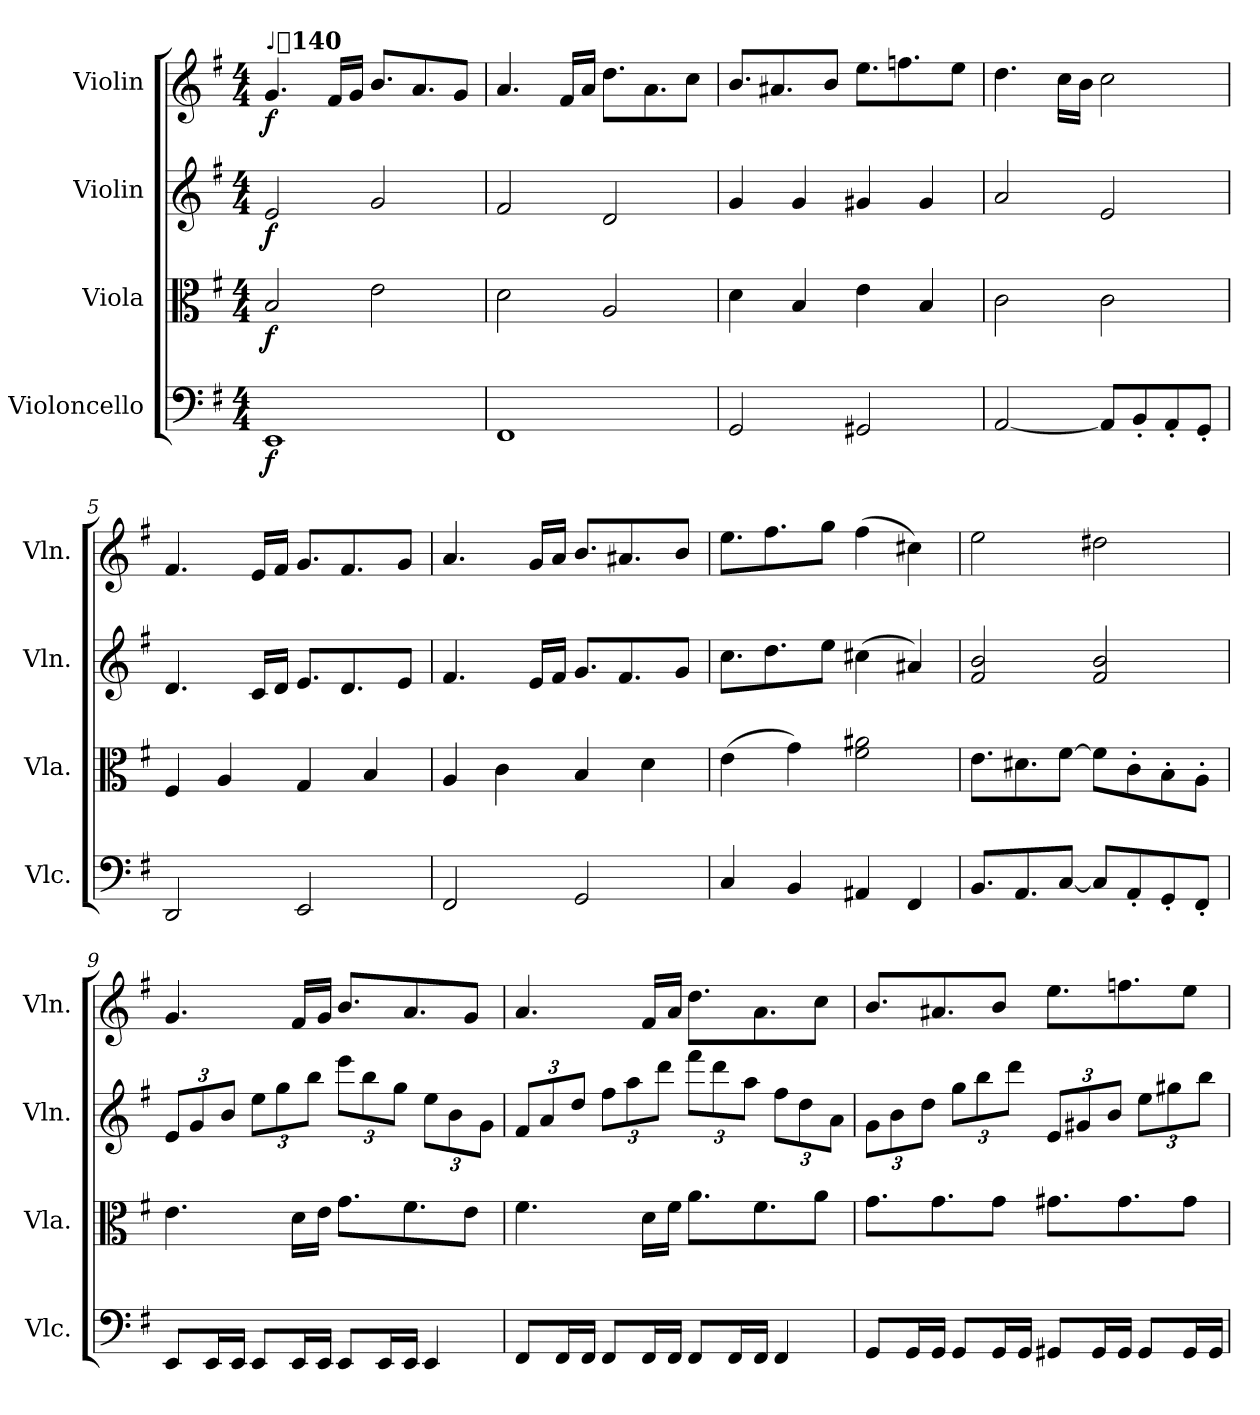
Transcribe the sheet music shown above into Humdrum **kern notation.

**kern	**dynam	**kern	**dynam	**kern	**dynam	**kern	**dynam
*part4	*part4	*part3	*part3	*part2	*part2	*part1	*part1
*staff4	*staff4	*staff3	*staff3	*staff2	*staff2	*staff1	*staff1
*I"Violoncello	*	*I"Viola	*	*I"Violin	*	*I"Violin	*
*I'Vlc.	*	*I'Vla.	*	*I'Vln.	*	*I'Vln.	*
*clefF4	*	*clefC3	*	*clefG2	*	*clefG2	*
*k[f#]	*	*k[f#]	*	*k[f#]	*	*k[f#]	*
*M4/4	*	*M4/4	*	*M4/4	*	*M4/4	*
=1	=1	=1	=1	=1	=1	=1	=1
!	!	!	!	!	!	!LO:TX:a:B:t=♩＝140	!
!	!LO:DY:b	!	!LO:DY:b	!	!LO:DY:b	!	!LO:DY:b
1EE	f	2B/	f	2e/	f	4.g/	f
.	.	.	.	.	.	16f#/LL	.
.	.	.	.	.	.	16g/JJ	.
.	.	2e\	.	2g/	.	8.b/L	.
.	.	.	.	.	.	8.a/	.
.	.	.	.	.	.	8g/J	.
=2	=2	=2	=2	=2	=2	=2	=2
1FF#	.	2d\	.	2f#/	.	4.a/	.
.	.	.	.	.	.	16f#/LL	.
.	.	.	.	.	.	16a/JJ	.
.	.	2A/	.	2d/	.	8.dd\L	.
.	.	.	.	.	.	8.a\	.
.	.	.	.	.	.	8cc\J	.
=3	=3	=3	=3	=3	=3	=3	=3
2GG/	.	4d\	.	4g/	.	8.b/L	.
.	.	.	.	.	.	8.a#X/	.
.	.	4B/	.	4g/	.	.	.
.	.	.	.	.	.	8b/J	.
2GG#X/	.	4e\	.	4g#X/	.	8.ee\L	.
.	.	.	.	.	.	8.ffn\	.
.	.	4B/	.	4g#/	.	.	.
.	.	.	.	.	.	8ee\J	.
=4	=4	=4	=4	=4	=4	=4	=4
[2AA/	.	2c\	.	2a/	.	4.dd\	.
.	.	.	.	.	.	16cc\LL	.
.	.	.	.	.	.	16b\JJ	.
8AA/L]	.	2c\	.	2e/	.	2cc\	.
8BB'/	.	.	.	.	.	.	.
8AA'/	.	.	.	.	.	.	.
8GG'/J	.	.	.	.	.	.	.
!!LO:LB:g=z
=5	=5	=5	=5	=5	=5	=5	=5
2DD/	.	4F#/	.	4.d/	.	4.f#/	.
.	.	4A/	.	.	.	.	.
.	.	.	.	16c/LL	.	16e/LL	.
.	.	.	.	16d/JJ	.	16f#/JJ	.
2EE/	.	4G/	.	8.e/L	.	8.g/L	.
.	.	.	.	8.d/	.	8.f#/	.
.	.	4B/	.	.	.	.	.
.	.	.	.	8e/J	.	8g/J	.
=6	=6	=6	=6	=6	=6	=6	=6
2FF#/	.	4A/	.	4.f#/	.	4.a/	.
.	.	4c\	.	.	.	.	.
.	.	.	.	16e/LL	.	16g/LL	.
.	.	.	.	16f#/JJ	.	16a/JJ	.
2GG/	.	4B/	.	8.g/L	.	8.b/L	.
.	.	.	.	8.f#/	.	8.a#X/	.
.	.	4d\	.	.	.	.	.
.	.	.	.	8g/J	.	8b/J	.
=7	=7	=7	=7	=7	=7	=7	=7
4C/	.	(4e\	.	8.cc\L	.	8.ee\L	.
.	.	.	.	8.dd\	.	8.ff#\	.
4BB/	.	4g\)	.	.	.	.	.
.	.	.	.	8ee\J	.	8gg\J	.
4AA#X/	.	2f#\ 2a#X\	.	(4cc#X\	.	(4ff#\	.
4FF#/	.	.	.	4a#X/)	.	4cc#X\)	.
=8	=8	=8	=8	=8	=8	=8	=8
8.BB/L	.	8.e\L	.	2f#/ 2b/	.	2ee\	.
8.AA/	.	8.d#X\	.	.	.	.	.
[8C/J	.	[8f#\J	.	.	.	.	.
8C/L]	.	8f#\L]	.	2f#/ 2b/	.	2dd#X\	.
8AA'/	.	8c'\	.	.	.	.	.
8GG'/	.	8B'\	.	.	.	.	.
8FF#'/J	.	8A'\J	.	.	.	.	.
!!LO:LB:g=z
=9	=9	=9	=9	=9	=9	=9	=9
*	*	*	*	*Xbrackettup	*	*	*
8EE/L	.	4.e\	.	12e/L	.	4.g/	.
.	.	.	.	12g/	.	.	.
16EE/L	.	.	.	.	.	.	.
.	.	.	.	12b/J	.	.	.
16EE/JJ	.	.	.	.	.	.	.
8EE/L	.	.	.	12ee\L	.	.	.
.	.	.	.	12gg\	.	.	.
16EE/L	.	16d\LL	.	.	.	16f#/LL	.
.	.	.	.	12bb\J	.	.	.
16EE/JJ	.	16e\JJ	.	.	.	16g/JJ	.
8EE/L	.	8.g\L	.	12eee\L	.	8.b/L	.
.	.	.	.	12bb\	.	.	.
16EE/L	.	.	.	.	.	.	.
.	.	.	.	12gg\J	.	.	.
16EE/JJ	.	8.f#\	.	.	.	8.a/	.
4EE/	.	.	.	12ee\L	.	.	.
.	.	.	.	12b\	.	.	.
.	.	8e\J	.	.	.	8g/J	.
.	.	.	.	12g\J	.	.	.
=10	=10	=10	=10	=10	=10	=10	=10
8FF#/L	.	4.f#\	.	12f#/L	.	4.a/	.
.	.	.	.	12a/	.	.	.
16FF#/L	.	.	.	.	.	.	.
.	.	.	.	12dd/J	.	.	.
16FF#/JJ	.	.	.	.	.	.	.
8FF#/L	.	.	.	12ff#\L	.	.	.
.	.	.	.	12aa\	.	.	.
16FF#/L	.	16d\LL	.	.	.	16f#/LL	.
.	.	.	.	12ddd\J	.	.	.
16FF#/JJ	.	16f#\JJ	.	.	.	16a/JJ	.
8FF#/L	.	8.a\L	.	12fff#\L	.	8.dd\L	.
.	.	.	.	12ddd\	.	.	.
16FF#/L	.	.	.	.	.	.	.
.	.	.	.	12aa\J	.	.	.
16FF#/JJ	.	8.f#\	.	.	.	8.a\	.
4FF#/	.	.	.	12ff#\L	.	.	.
.	.	.	.	12dd\	.	.	.
.	.	8a\J	.	.	.	8cc\J	.
.	.	.	.	12a\J	.	.	.
!!LO:PB:g=z
=11	=11	=11	=11	=11	=11	=11	=11
8GG/L	.	8.g\L	.	12g\L	.	8.b/L	.
.	.	.	.	12b\	.	.	.
16GG/L	.	.	.	.	.	.	.
.	.	.	.	12dd\J	.	.	.
16GG/JJ	.	8.g\	.	.	.	8.a#X/	.
8GG/L	.	.	.	12gg\L	.	.	.
.	.	.	.	12bb\	.	.	.
16GG/L	.	8g\J	.	.	.	8b/J	.
.	.	.	.	12ddd\J	.	.	.
16GG/JJ	.	.	.	.	.	.	.
8GG#X/L	.	8.g#X\L	.	12e/L	.	8.ee\L	.
.	.	.	.	12g#X/	.	.	.
16GG#/L	.	.	.	.	.	.	.
.	.	.	.	12b/J	.	.	.
16GG#/JJ	.	8.g#\	.	.	.	8.ffn\	.
8GG#/L	.	.	.	12ee\L	.	.	.
.	.	.	.	12gg#X\	.	.	.
16GG#/L	.	8g#\J	.	.	.	8ee\J	.
.	.	.	.	12bb\J	.	.	.
16GG#/JJ	.	.	.	.	.	.	.
=	=	=	=	=	=	=	=
*-	*-	*-	*-	*-	*-	*-	*-
